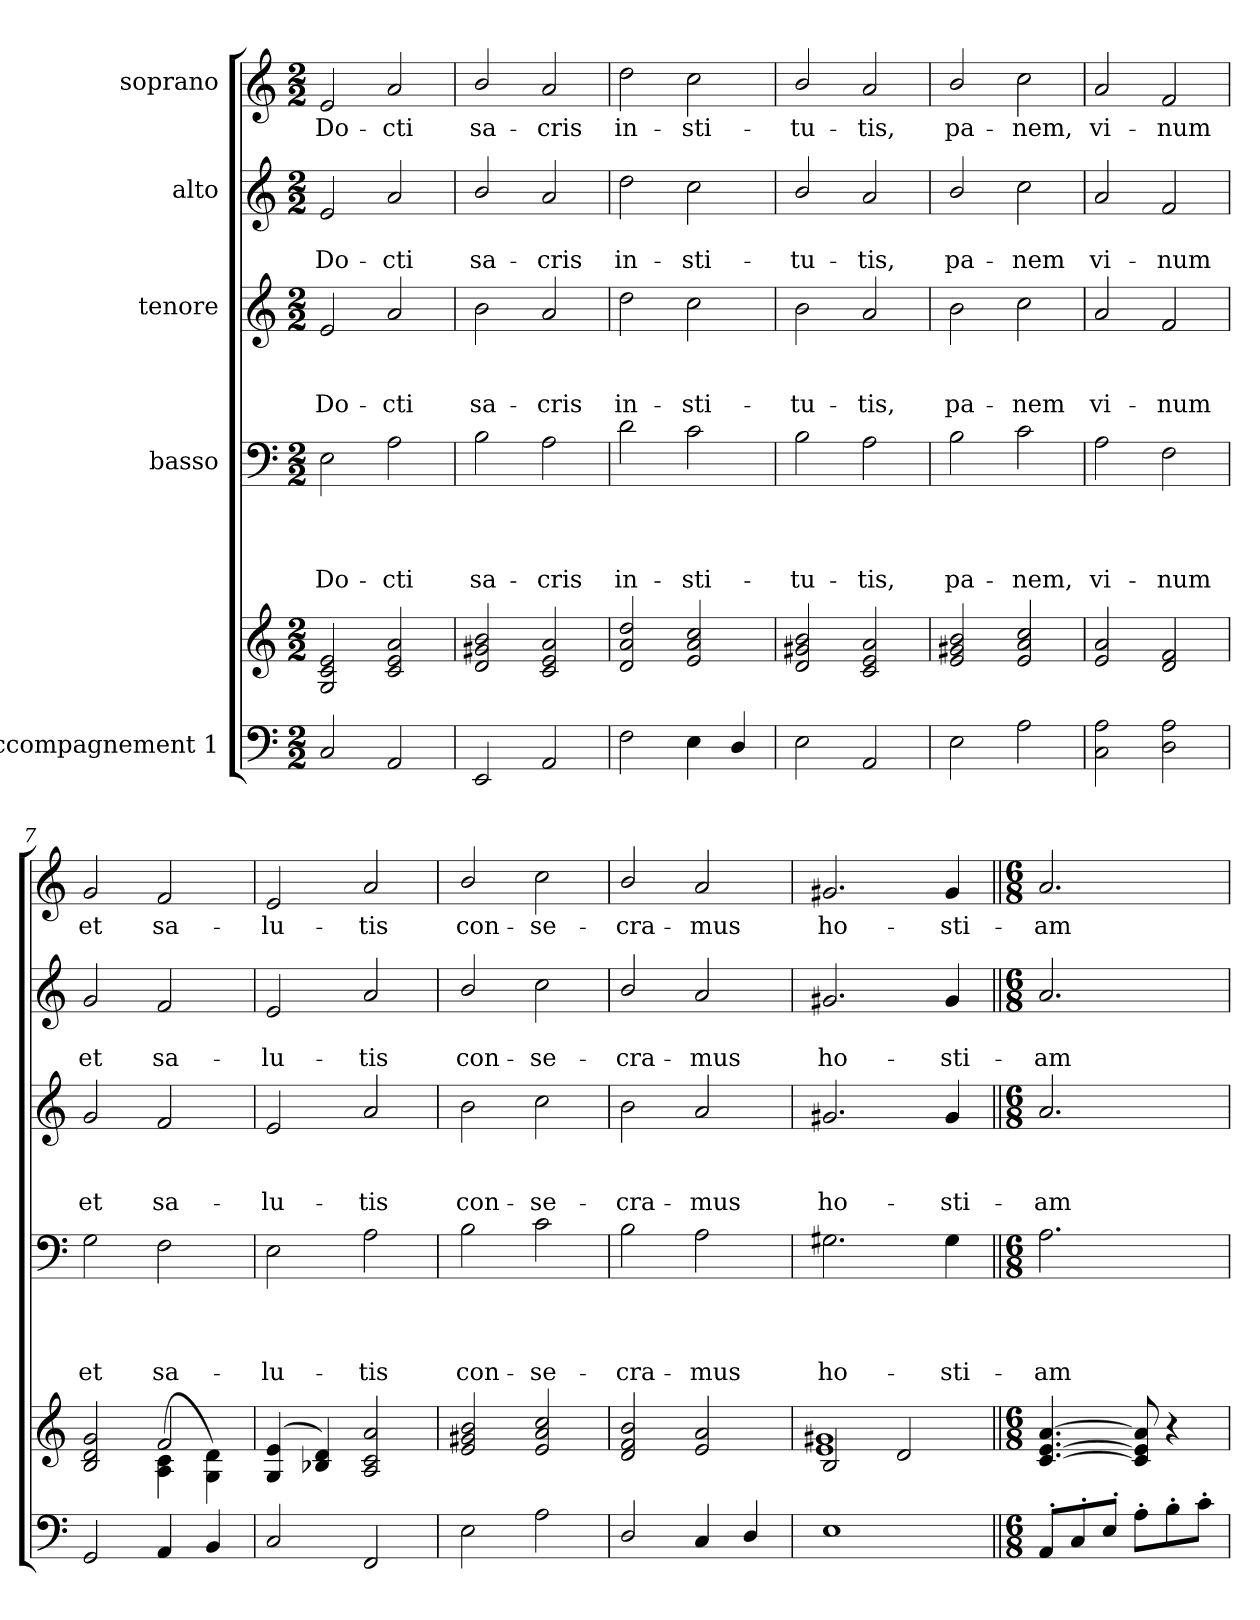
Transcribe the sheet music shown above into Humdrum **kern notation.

**kern	**kern	**kern	**text	**text	**text	**text	**kern	**text	**text	**text	**kern	**text	**text	**kern	**text
*part5	*part5	*part4	*part4	*part4	*part4	*part4	*part3	*part3	*part3	*part3	*part2	*part2	*part2	*part1	*part1
*staff6	*staff5	*staff4	*staff4	*staff4	*staff4	*staff4	*staff3	*staff3	*staff3	*staff3	*staff2	*staff2	*staff2	*staff1	*staff1
*I"accompagnement 1	*	*I"basso	*	*	*	*	*I"tenore	*	*	*	*I"alto	*	*	*I"soprano	*
*clefF4	*clefG2	*clefF4	*	*	*	*	*clefG2	*	*	*	*clefG2	*	*	*clefG2	*
*k[]	*k[]	*k[]	*	*	*	*	*k[]	*	*	*	*k[]	*	*	*k[]	*
*C:	*C:	*C:	*	*	*	*	*C:	*	*	*	*C:	*	*	*C:	*
*M2/2	*M2/2	*M2/2	*	*	*	*	*M2/2	*	*	*	*M2/2	*	*	*M2/2	*
*MM96	*MM96	*MM96	*	*	*	*	*MM96	*	*	*	*MM96	*	*	*MM96	*
=1	=1	=1	=1	=1	=1	=1	=1	=1	=1	=1	=1	=1	=1	=1	=1
*^	*^	*	*	*	*	*	*	*	*	*	*	*	*	*	*
*	*	*	*^	*	*	*	*	*	*	*	*	*	*	*	*	*	*
!	!	!	!	!	!	!	!	!	!LO:LY:b	!	!	!	!LO:LY:b	!	!	!LO:LY:b	!	!LO:LY:b
2C/	1ryy	2G/ 2c/ 2e/	1ryy	1ryy	2E\	.	.	.	Do-	2e/	.	.	Do-	2e/	.	Do-	2e/	Do-
!	!	!	!	!	!	!	!	!	!LO:LY:b	!	!	!	!LO:LY:b	!	!	!LO:LY:b	!	!LO:LY:b
2AA/	.	2c/ 2e/ 2a/	.	.	2A\	.	.	.	-cti	2a/	.	.	-cti	2a/	.	-cti	2a/	-cti
=2	=2	=2	=2	=2	=2	=2	=2	=2	=2	=2	=2	=2	=2	=2	=2	=2	=2	=2
!	!	!	!	!	!	!	!	!	!LO:LY:b	!	!	!	!LO:LY:b	!	!	!LO:LY:b	!	!LO:LY:b
2EE/	1ryy	2d/ 2g#X/ 2b/	1ryy	1ryy	2B\	.	.	.	sa-	2b\	.	.	sa-	2b/	.	sa-	2b/	sa-
!	!	!	!	!	!	!	!	!	!LO:LY:b	!	!	!	!LO:LY:b	!	!	!LO:LY:b	!	!LO:LY:b
2AA/	.	2c/ 2e/ 2a/	.	.	2A\	.	.	.	-cris	2a/	.	.	-cris	2a/	.	-cris	2a/	-cris
=3	=3	=3	=3	=3	=3	=3	=3	=3	=3	=3	=3	=3	=3	=3	=3	=3	=3	=3
!	!	!	!	!	!	!	!	!	!LO:LY:b	!	!	!	!LO:LY:b	!	!	!LO:LY:b	!	!LO:LY:b
2F\	1ryy	2d/ 2a/ 2dd/	1ryy	1ryy	2d\	.	.	.	in-	2dd\	.	.	in-	2dd\	.	in-	2dd\	in-
!	!	!	!	!	!	!	!	!	!LO:LY:b	!	!	!	!LO:LY:b	!	!	!LO:LY:b	!	!LO:LY:b
4E\	.	2e/ 2a/ 2cc/	.	.	2c\	.	.	.	-sti-	2cc\	.	.	-sti-	2cc\	.	-sti-	2cc\	-sti-
4D/	.	.	.	.	.	.	.	.	.	.	.	.	.	.	.	.	.	.
=4	=4	=4	=4	=4	=4	=4	=4	=4	=4	=4	=4	=4	=4	=4	=4	=4	=4	=4
!	!	!	!	!	!	!	!	!	!LO:LY:b	!	!	!	!LO:LY:b	!	!	!LO:LY:b	!	!LO:LY:b
2E\	1ryy	2d/ 2g#X/ 2b/	1ryy	1ryy	2B\	.	.	.	-tu-	2b\	.	.	-tu-	2b/	.	-tu-	2b/	-tu-
!	!	!	!	!	!	!	!	!	!LO:LY:b	!	!	!	!LO:LY:b	!	!	!LO:LY:b	!	!LO:LY:b
2AA/	.	2c/ 2e/ 2a/	.	.	2A\	.	.	.	-tis,	2a/	.	.	-tis,	2a/	.	-tis,	2a/	-tis,
=5	=5	=5	=5	=5	=5	=5	=5	=5	=5	=5	=5	=5	=5	=5	=5	=5	=5	=5
!	!	!	!	!	!	!	!	!	!LO:LY:b	!	!	!	!LO:LY:b	!	!	!LO:LY:b	!	!LO:LY:b
2E\	1ryy	2e/ 2g#X/ 2b/	1ryy	1ryy	2B\	.	.	.	pa-	2b\	.	.	pa-	2b/	.	pa-	2b/	pa-
!	!	!	!	!	!	!	!	!	!LO:LY:b	!	!	!	!LO:LY:b	!	!	!LO:LY:b	!	!LO:LY:b
2A\	.	2e/ 2a/ 2cc/	.	.	2c\	.	.	.	-nem,	2cc\	.	.	-nem	2cc\	.	-nem	2cc\	-nem,
=6	=6	=6	=6	=6	=6	=6	=6	=6	=6	=6	=6	=6	=6	=6	=6	=6	=6	=6
!	!	!	!	!	!	!	!	!	!LO:LY:b	!	!	!	!LO:LY:b	!	!	!LO:LY:b	!	!LO:LY:b
2C\ 2A\	1ryy	2e/ 2a/	1ryy	1ryy	2A\	.	.	.	vi-	2a/	.	.	vi-	2a/	.	vi-	2a/	vi-
!	!	!	!	!	!	!	!	!	!LO:LY:b	!	!	!	!LO:LY:b	!	!	!LO:LY:b	!	!LO:LY:b
2D\ 2A\	.	2d/ 2f/	.	.	2F\	.	.	.	-num	2f/	.	.	-num	2f/	.	-num	2f/	-num
=7	=7	=7	=7	=7	=7	=7	=7	=7	=7	=7	=7	=7	=7	=7	=7	=7	=7	=7
!	!	!	!	!	!	!	!	!	!LO:LY:b	!	!	!	!LO:LY:b	!	!	!LO:LY:b	!	!LO:LY:b
2GG/	1ryy	2B/ 2d/ 2g/	2ryy	1ryy	2G\	.	.	.	et	2g/	.	.	et	2g/	.	et	2g/	et
!	!	!	!	!	!	!	!	!	!LO:LY:b	!	!	!	!LO:LY:b	!	!	!LO:LY:b	!	!LO:LY:b
4AA/	.	(<4A\ 4c\	2f/	.	2F\	.	.	.	sa-	2f/	.	.	sa-	2f/	.	sa-	2f/	sa-
4BB/	.	4G\ 4d\)	.	.	.	.	.	.	.	.	.	.	.	.	.	.	.	.
=8	=8	=8	=8	=8	=8	=8	=8	=8	=8	=8	=8	=8	=8	=8	=8	=8	=8	=8
!	!	!	!	!	!	!	!	!	!LO:LY:b	!	!	!	!LO:LY:b	!	!	!LO:LY:b	!	!LO:LY:b
2C/	1ryy	(<4G/ 4e/	1ryy	1ryy	2E\	.	.	.	-lu-	2e/	.	.	-lu-	2e/	.	-lu-	2e/	-lu-
.	.	4B-X/ 4d/)	.	.	.	.	.	.	.	.	.	.	.	.	.	.	.	.
!	!	!	!	!	!	!	!	!	!LO:LY:b	!	!	!	!LO:LY:b	!	!	!LO:LY:b	!	!LO:LY:b
2FF/	.	2A/ 2c/ 2a/	.	.	2A\	.	.	.	-tis	2a/	.	.	-tis	2a/	.	-tis	2a/	-tis
=9	=9	=9	=9	=9	=9	=9	=9	=9	=9	=9	=9	=9	=9	=9	=9	=9	=9	=9
!	!	!	!	!	!	!	!	!	!LO:LY:b	!	!	!	!LO:LY:b	!	!	!LO:LY:b	!	!LO:LY:b
2E\	1ryy	2e/ 2g#X/ 2b/	1ryy	1ryy	2B\	.	.	.	con-	2b\	.	.	con-	2b/	.	con-	2b/	con-
!	!	!	!	!	!	!	!	!	!LO:LY:b	!	!	!	!LO:LY:b	!	!	!LO:LY:b	!	!LO:LY:b
2A\	.	2e/ 2a/ 2cc/	.	.	2c\	.	.	.	-se-	2cc\	.	.	-se-	2cc\	.	-se-	2cc\	-se-
=10	=10	=10	=10	=10	=10	=10	=10	=10	=10	=10	=10	=10	=10	=10	=10	=10	=10	=10
!	!	!	!	!	!	!	!	!	!LO:LY:b	!	!	!	!LO:LY:b	!	!	!LO:LY:b	!	!LO:LY:b
2D/	1ryy	2d/ 2f/ 2b/	1ryy	1ryy	2B\	.	.	.	-cra-	2b\	.	.	-cra-	2b/	.	-cra-	2b/	-cra-
!	!	!	!	!	!	!	!	!	!LO:LY:b	!	!	!	!LO:LY:b	!	!	!LO:LY:b	!	!LO:LY:b
4C/	.	2e/ 2a/	.	.	2A\	.	.	.	-mus	2a/	.	.	-mus	2a/	.	-mus	2a/	-mus
4D/	.	.	.	.	.	.	.	.	.	.	.	.	.	.	.	.	.	.
=11	=11	=11	=11	=11	=11	=11	=11	=11	=11	=11	=11	=11	=11	=11	=11	=11	=11	=11
!	!	!	!	!	!	!	!	!	!LO:LY:b	!	!	!	!LO:LY:b	!	!	!LO:LY:b	!	!LO:LY:b
1E	1ryy	2B/	1e 1g#X	1ryy	2.G#X\	.	.	.	ho-	2.g#X/	.	.	ho-	2.g#X/	.	ho-	2.g#X/	ho-
.	.	2d/	.	.	.	.	.	.	.	.	.	.	.	.	.	.	.	.
!	!	!	!	!	!	!	!	!	!LO:LY:b	!	!	!	!LO:LY:b	!	!	!LO:LY:b	!	!LO:LY:b
.	.	.	.	.	4G#\	.	.	.	-sti-	4g#/	.	.	-sti-	4g#/	.	-sti-	4g#/	-sti-
!!LO:LB:g=z
=12||	=12||	=12||	=12||	=12||	=12||	=12||	=12||	=12||	=12||	=12||	=12||	=12||	=12||	=12||	=12||	=12||	=12||	=12||
*M6/8	*	*M6/8	*	*	*M6/8	*	*	*	*	*M6/8	*	*	*	*M6/8	*	*	*M6/8	*
*	*	*MM88	*	*	*MM88	*	*	*	*	*MM88	*	*	*	*MM88	*	*	*MM88	*
!	!	!	!	!	!	!	!	!	!LO:LY:b	!	!	!	!LO:LY:b	!	!	!LO:LY:b	!	!LO:LY:b
8AA'>/L	2.ryy	[<4.c/ [<4.e/ [>4.a/	2.ryy	2.ryy	2.A\	.	.	.	-am	2.a/	.	.	-am	2.a/	.	-am	2.a/	-am
8C'>/	.	.	.	.	.	.	.	.	.	.	.	.	.	.	.	.	.	.
8E'>/J	.	.	.	.	.	.	.	.	.	.	.	.	.	.	.	.	.	.
8A'>\L	.	8c/] 8e/] 8a/]	.	.	.	.	.	.	.	.	.	.	.	.	.	.	.	.
8B'>\	.	4r	.	.	.	.	.	.	.	.	.	.	.	.	.	.	.	.
8c'>\J	.	.	.	.	.	.	.	.	.	.	.	.	.	.	.	.	.	.
*v	*v	*	*	*	*	*	*	*	*	*	*	*	*	*	*	*	*	*
*	*v	*v	*v	*	*	*	*	*	*	*	*	*	*	*	*	*	*
=	=	=	=	=	=	=	=	=	=	=	=	=	=	=	=
*-	*-	*-	*-	*-	*-	*-	*-	*-	*-	*-	*-	*-	*-	*-	*-
